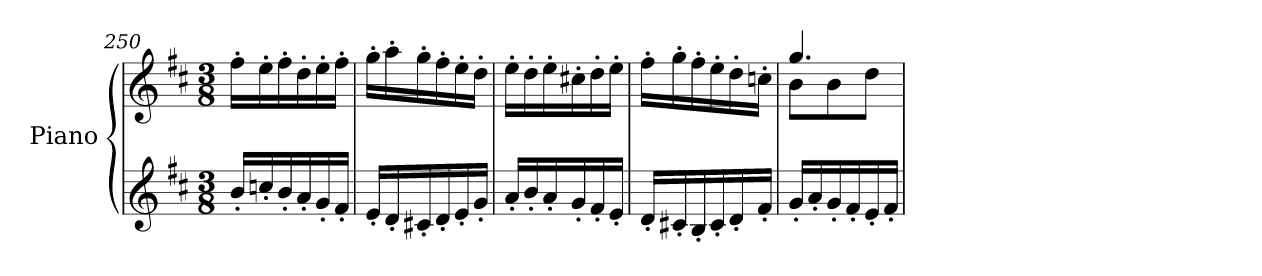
**kern	**kern
*part1	*part1
*staff2	*staff1
*I"Piano	*
*I'Pno.	*
*clefG2	*clefG2
*k[f#c#]	*k[f#c#]
*M3/8	*M3/8
=250	=250
16b'/LL	16ff#'\LL
16ccn'/	16ee'\
16b'/	16ff#'\
16a'/	16dd'\
16g'/	16ee'\
16f#'/JJ	16ff#'\JJ
=251	=251
16e'/LL	16gg'\LL
16d'/	16aa'\
16c#X'/	16gg'\
16d'/	16ff#'\
16e'/	16ee'\
16g'/JJ	16dd'\JJ
=252	=252
16a'/LL	16ee'\LL
16b'/	16dd'\
16a'/	16ee'\
16g'/	16cc#X'\
16f#'/	16dd'\
16e'/JJ	16ee'\JJ
=253	=253
16d'/LL	16ff#'\LL
16c#X'/	16gg'\
16B'/	16ff#'\
16c#'/	16ee'\
16d'/	16dd'\
16f#'/JJ	16ccn'\JJ
!!LO:LB:g=z
=254	=254
*	*^
16g'/LL	4.gg/	8b\L
16a'/	.	.
16g'/	.	8b\
16f#'/	.	.
16e'/	.	8dd\J
16f#'/JJ	.	.
*	*v	*v
=	=
*-	*-
